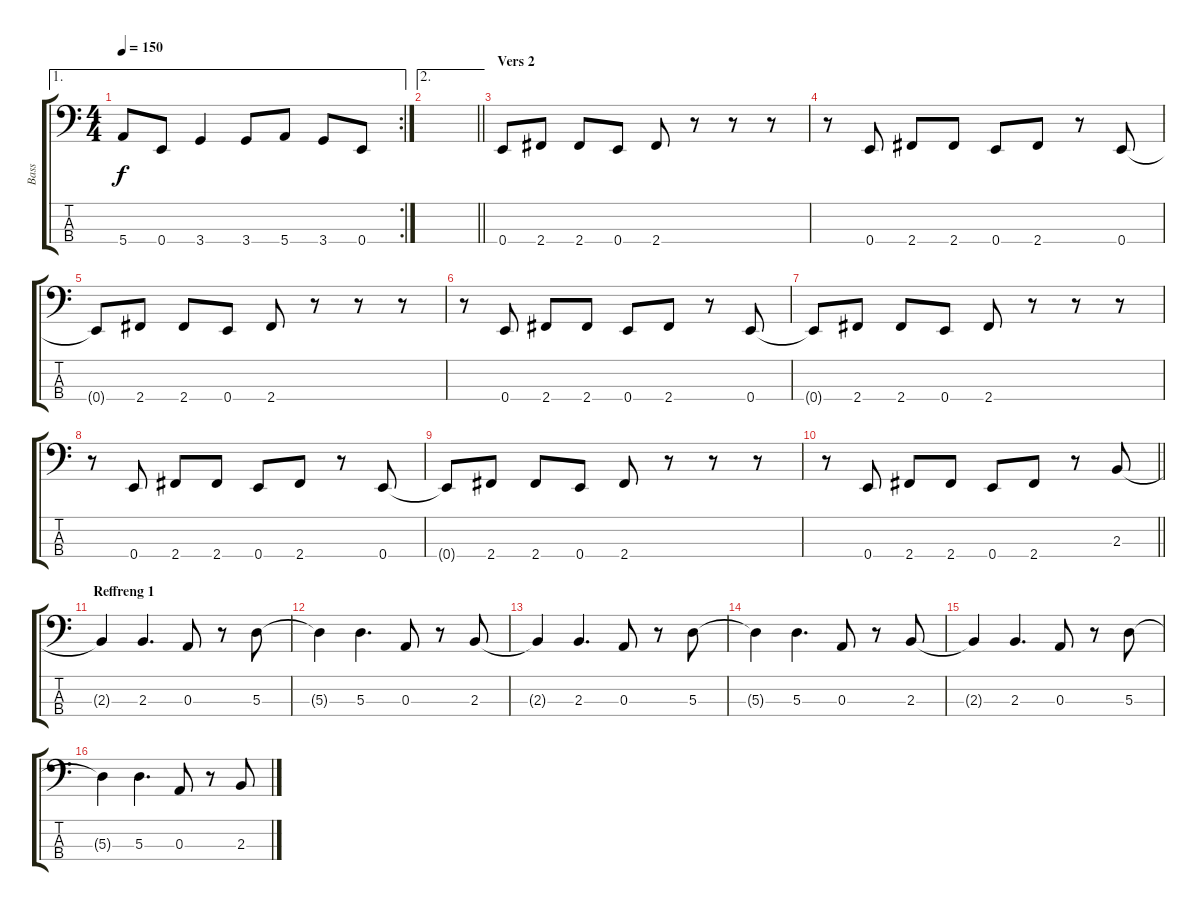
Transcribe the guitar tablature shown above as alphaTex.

\track ("Bass" "Bass") {instrument electricbassfinger}
\staff {score tabs}
\tuning (G2 D2 A1 E1) {hide}
\ae 1
\rc 2
\ts (4 4)
\tempo 150
\clef f4
\ks c
5.4{t}.8{dy f} 0.4.8 3.4.4 3.4.8 5.4.8 3.4.8 0.4.8 |
\ae 2
\barLineRight lightlight
|
\section ("" "Vers 2")
0.4.8 2.4.8 2.4.8 0.4.8 2.4.8 r.8 r.8 r.8 |
r.8 0.4.8 2.4.8 2.4.8 0.4.8 2.4.8 r.8 0.4.8 |
0.4{t}.8 2.4.8 2.4.8 0.4.8 2.4.8 r.8 r.8 r.8 |
r.8 0.4.8 2.4.8 2.4.8 0.4.8 2.4.8 r.8 0.4.8 |
0.4{t}.8 2.4.8 2.4.8 0.4.8 2.4.8 r.8 r.8 r.8 |
r.8 0.4.8 2.4.8 2.4.8 0.4.8 2.4.8 r.8 0.4.8 |
0.4{t}.8 2.4.8 2.4.8 0.4.8 2.4.8 r.8 r.8 r.8 |
\barLineRight lightlight
r.8 0.4.8 2.4.8 2.4.8 0.4.8 2.4.8 r.8 2.3.8 |
\section ("" "Reffreng 1")
2.3{t}.4 2.3.4{d} 0.3.8 r.8 5.3.8 |
5.3{t}.4 5.3.4{d} 0.3.8 r.8 2.3.8 |
2.3{t}.4 2.3.4{d} 0.3.8 r.8 5.3.8 |
5.3{t}.4 5.3.4{d} 0.3.8 r.8 2.3.8 |
2.3{t}.4 2.3.4{d} 0.3.8 r.8 5.3.8 |
5.3{t}.4 5.3.4{d} 0.3.8 r.8 2.3.8
